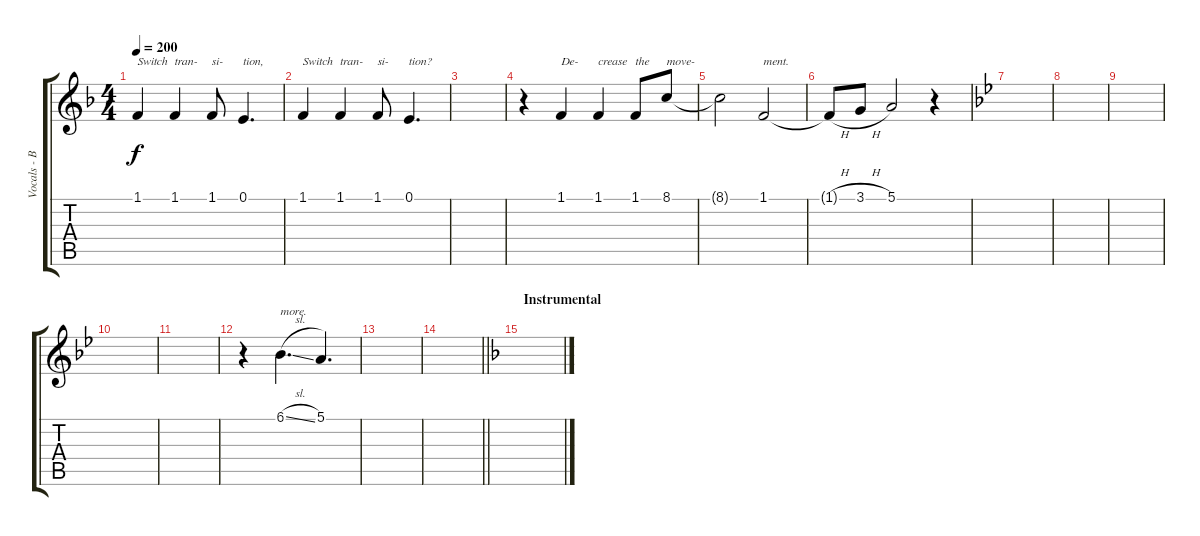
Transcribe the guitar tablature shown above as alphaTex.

\track ("Vocals - Ben Johnston" "Vocals - B") {instrument altosax}
\staff {score tabs}
\tuning (E4 B3 G3 D3 A2 E2) {hide}
\ts (4 4)
\tempo 200
\clef g2
\ks f
1.1.4{txt "Switch" dy f} 1.1.4{txt "tran-"} 1.1.8{txt "si-"} 0.1.4{d txt "tion,"} |
1.1.4{txt "Switch"} 1.1.4{txt "tran-"} 1.1.8{txt "si-"} 0.1.4{d txt "tion?"} |
|
r.4 1.1.4{txt "De-"} 1.1.4{txt "crease"} 1.1.8{txt "the"} 8.1.8{txt "move-"} |
8.1{t}.2 1.1.2{txt "ment."} |
1.1{h t}.8 3.1{h}.8 5.1.2 r.4 |
\ks bb
|
|
|
|
|
r.4 6.1{sl}.4{d txt "more."} 5.1.4{d} |
|
\barLineRight lightlight
|
\section ("" "Instrumental")
\ks f
